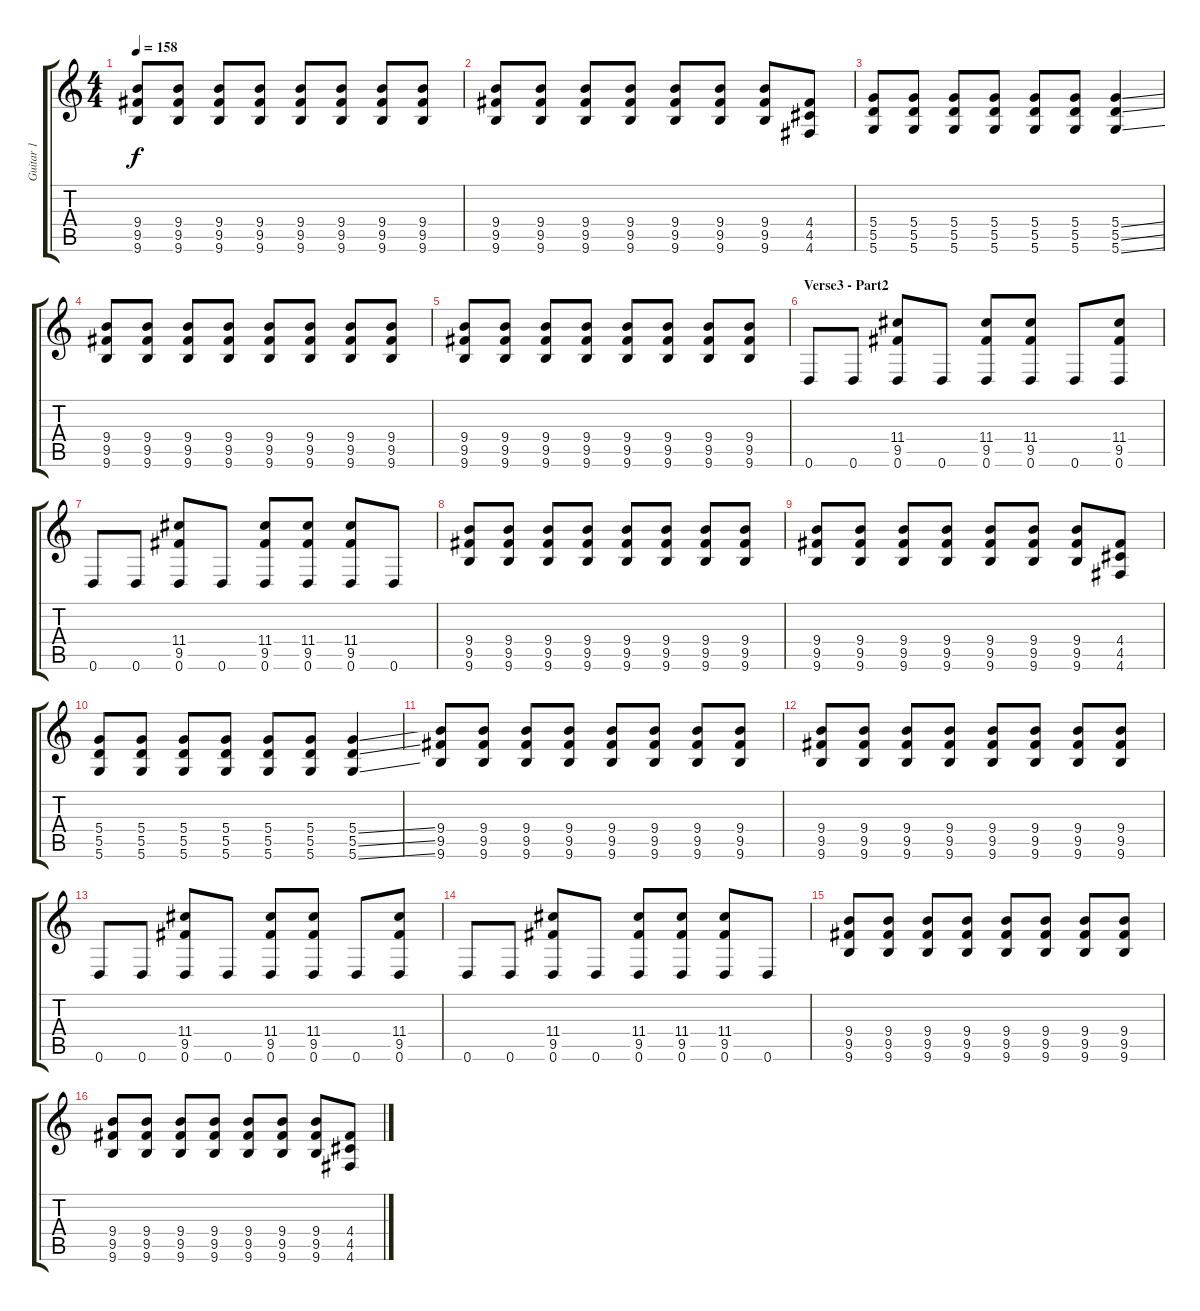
\track ("Guitar 1" "Guitar 1") {instrument distortionguitar}
\staff {score tabs}
\tuning (E4 B3 G3 D3 A2 D2) {hide}
\ts (4 4)
\tempo 158
\clef g2
\ks c
(9.4 9.5 9.6).8{dy f} (9.4 9.5 9.6).8 (9.4 9.5 9.6).8 (9.4 9.5 9.6).8 (9.4 9.5 9.6).8 (9.4 9.5 9.6).8 (9.4 9.5 9.6).8 (9.4 9.5 9.6).8 |
(9.4 9.5 9.6).8 (9.4 9.5 9.6).8 (9.4 9.5 9.6).8 (9.4 9.5 9.6).8 (9.4 9.5 9.6).8 (9.4 9.5 9.6).8 (9.4 9.5 9.6).8 (4.4 4.5 4.6).8 |
(5.4 5.5 5.6).8 (5.4 5.5 5.6).8 (5.4 5.5 5.6).8 (5.4 5.5 5.6).8 (5.4 5.5 5.6).8 (5.4 5.5 5.6).8 (5.4{ss} 5.5{ss} 5.6{ss}).4 |
(9.4 9.5 9.6).8 (9.4 9.5 9.6).8 (9.4 9.5 9.6).8 (9.4 9.5 9.6).8 (9.4 9.5 9.6).8 (9.4 9.5 9.6).8 (9.4 9.5 9.6).8 (9.4 9.5 9.6).8 |
(9.4 9.5 9.6).8 (9.4 9.5 9.6).8 (9.4 9.5 9.6).8 (9.4 9.5 9.6).8 (9.4 9.5 9.6).8 (9.4 9.5 9.6).8 (9.4 9.5 9.6).8 (9.4 9.5 9.6).8 |
\section ("" "Verse3 - Part2")
0.6.8 0.6.8 (11.4 9.5 0.6).8 0.6.8 (11.4 9.5 0.6).8 (11.4 9.5 0.6).8 0.6.8 (11.4 9.5 0.6).8 |
0.6.8 0.6.8 (11.4 9.5 0.6).8 0.6.8 (11.4 9.5 0.6).8 (11.4 9.5 0.6).8 (11.4 9.5 0.6).8 0.6.8 |
(9.4 9.5 9.6).8 (9.4 9.5 9.6).8 (9.4 9.5 9.6).8 (9.4 9.5 9.6).8 (9.4 9.5 9.6).8 (9.4 9.5 9.6).8 (9.4 9.5 9.6).8 (9.4 9.5 9.6).8 |
(9.4 9.5 9.6).8 (9.4 9.5 9.6).8 (9.4 9.5 9.6).8 (9.4 9.5 9.6).8 (9.4 9.5 9.6).8 (9.4 9.5 9.6).8 (9.4 9.5 9.6).8 (4.4 4.5 4.6).8 |
(5.4 5.5 5.6).8 (5.4 5.5 5.6).8 (5.4 5.5 5.6).8 (5.4 5.5 5.6).8 (5.4 5.5 5.6).8 (5.4 5.5 5.6).8 (5.4{ss} 5.5{ss} 5.6{ss}).4 |
(9.4 9.5 9.6).8 (9.4 9.5 9.6).8 (9.4 9.5 9.6).8 (9.4 9.5 9.6).8 (9.4 9.5 9.6).8 (9.4 9.5 9.6).8 (9.4 9.5 9.6).8 (9.4 9.5 9.6).8 |
(9.4 9.5 9.6).8 (9.4 9.5 9.6).8 (9.4 9.5 9.6).8 (9.4 9.5 9.6).8 (9.4 9.5 9.6).8 (9.4 9.5 9.6).8 (9.4 9.5 9.6).8 (9.4 9.5 9.6).8 |
0.6.8 0.6.8 (11.4 9.5 0.6).8 0.6.8 (11.4 9.5 0.6).8 (11.4 9.5 0.6).8 0.6.8 (11.4 9.5 0.6).8 |
0.6.8 0.6.8 (11.4 9.5 0.6).8 0.6.8 (11.4 9.5 0.6).8 (11.4 9.5 0.6).8 (11.4 9.5 0.6).8 0.6.8 |
(9.4 9.5 9.6).8 (9.4 9.5 9.6).8 (9.4 9.5 9.6).8 (9.4 9.5 9.6).8 (9.4 9.5 9.6).8 (9.4 9.5 9.6).8 (9.4 9.5 9.6).8 (9.4 9.5 9.6).8 |
(9.4 9.5 9.6).8 (9.4 9.5 9.6).8 (9.4 9.5 9.6).8 (9.4 9.5 9.6).8 (9.4 9.5 9.6).8 (9.4 9.5 9.6).8 (9.4 9.5 9.6).8 (4.4 4.5 4.6).8
